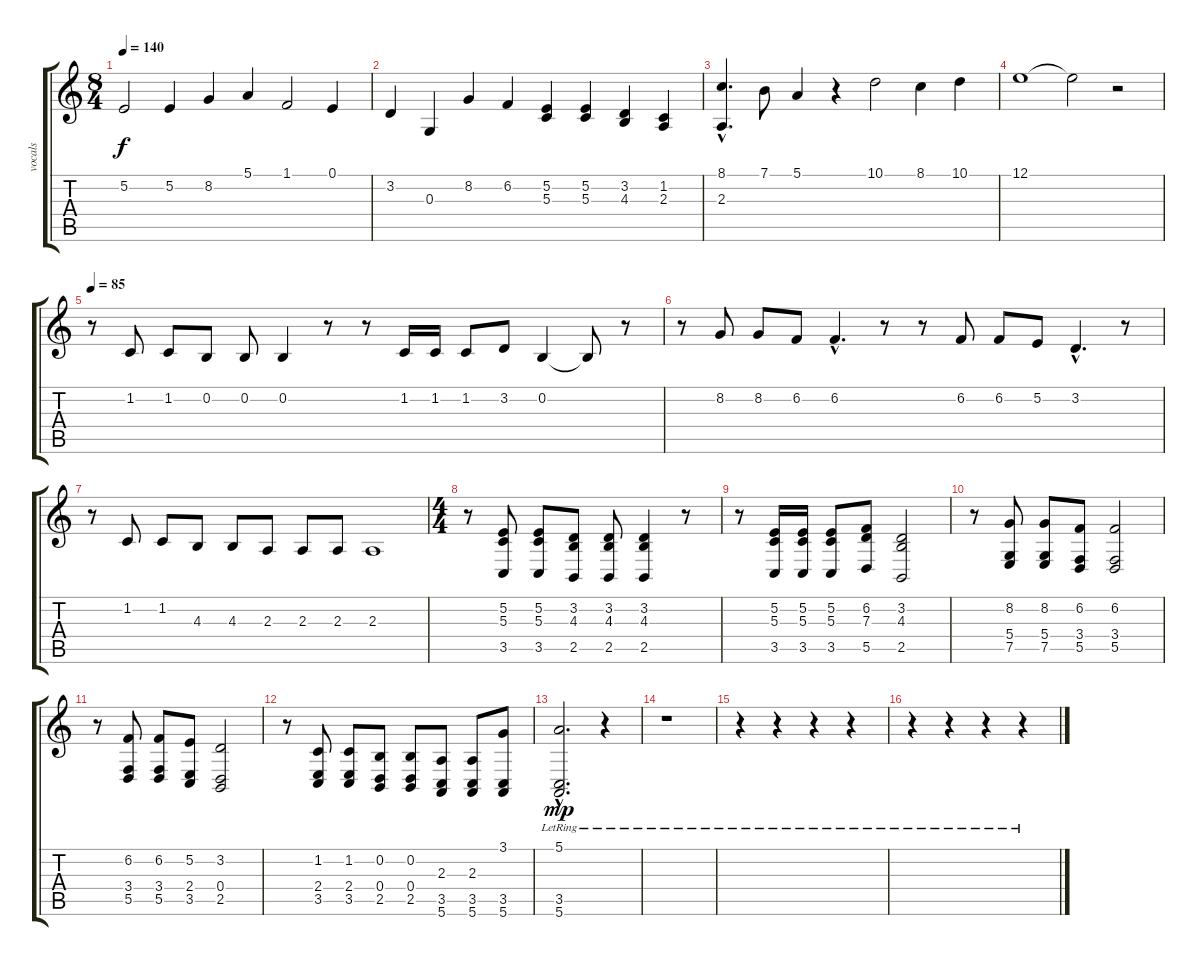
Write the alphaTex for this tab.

\track ("vocals" "vocals") {instrument lead1square}
\staff {score tabs}
\tuning (E4 B3 G3 D3 A2 E2) {hide}
\ts (8 4)
\tempo 140
\clef g2
\ks c
5.2.2{dy f} 5.2.4 8.2.4 5.1.4 1.1.2 0.1.4 |
3.2.4 0.3.4 8.2.4 6.2.4 (5.2 5.3).4 (5.2 5.3).4 (3.2 4.3).4 (1.2 2.3).4 |
(8.1{hac} 2.3{hac}).4{d} 7.1.8 5.1.4 r.4 10.1.2 8.1.4 10.1.4 |
12.1.1 12.1{t}.2 r.2 |
\tempo 85
r.8 1.2.8 1.2.8 0.2.8 0.2.8 0.2.4 r.8 r.8 1.2.16 1.2.16 1.2.8 3.2.8 0.2.4 0.2{t}.8 r.8 |
r.8 8.2.8 8.2.8 6.2.8 6.2{hac}.4{d} r.8 r.8 6.2.8 6.2.8 5.2.8 3.2{hac}.4{d} r.8 |
r.8 1.2.8 1.2.8 4.3.8 4.3.8 2.3.8 2.3.8 2.3.8 2.3.1 |
\ts (4 4)
r.8 (5.2 5.3 3.5).8 (5.2 5.3 3.5).8 (3.2 4.3 2.5).8 (3.2 4.3 2.5).8 (3.2 4.3 2.5).4 r.8 |
r.8 (5.2 5.3 3.5).16 (5.2 5.3 3.5).16 (5.2 5.3 3.5).8 (6.2 7.3 5.5).8 (3.2 4.3 2.5).2 |
r.8 (8.2 5.4 7.5).8 (8.2 5.4 7.5).8 (6.2 3.4 5.5).8 (6.2 3.4 5.5).2 |
r.8 (6.2 3.4 5.5).8 (6.2 3.4 5.5).8 (5.2 2.4 3.5).8 (3.2 0.4 2.5).2 |
r.8 (1.2 2.4 3.5).8 (1.2 2.4 3.5).8 (0.2 0.4 2.5).8 (0.2 0.4 2.5).8 (2.3 3.5 5.6).8 (2.3 3.5 5.6).8 (3.1 3.5 5.6).8 |
(5.1{hac lr} 3.5{hac} 5.6{hac}).2{d dy mp} r.4 |
r.1 |
r.4 r.4 r.4 r.4 |
r.4 r.4 r.4 r.4
